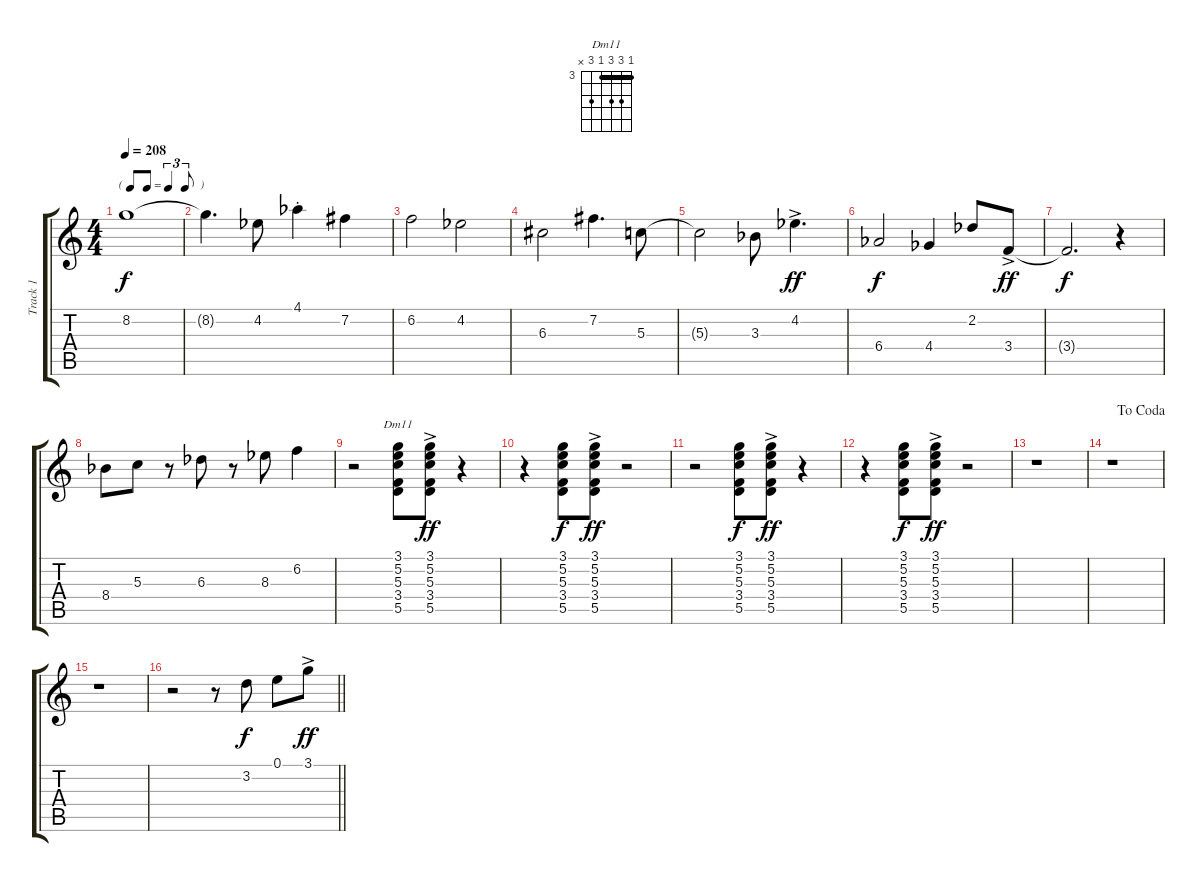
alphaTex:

\track ("Track 1" "Track 1") {instrument electricguitarjazz}
\staff {score tabs}
\tuning (E4 B3 G3 D3 A2 E2) {hide}
\chord ("Dm11" 3 5 5 3 5 x) {firstfret 3 barre 3}
\ts (4 4)
\tf triplet8th
\tempo 208
\clef g2
\ks c
8.2{t}.1{dy f} |
8.2{t}.4{d} 4.2{acc b}.8 4.1{st acc b}.4 7.2.4 |
6.2.2 4.2{acc b}.2 |
6.3.2 7.2.4{d} 5.3.8 |
5.3{t}.2 3.3{acc b}.8 4.2{ac acc b}.4{d dy ff} |
6.4{acc b}.2{dy f} 4.4{acc b}.4 2.2{acc b}.8{beam Up} 3.4{ac}.8{dy ff beam Up} |
3.4{t}.2{d dy f} r.4 |
8.4{acc b}.8 5.3.8 r.8 6.3{acc b}.8 r.8 8.3{acc b}.8 6.2.4 |
r.2 (3.1 5.2 5.3 3.4 5.5).8{ch "Dm11"} (3.1{ac} 5.2{ac} 5.3{ac} 3.4{ac} 5.5{ac}).8{dy ff} r.4 |
r.4 (3.1 5.2 5.3 3.4 5.5).8{dy f} (3.1{ac} 5.2{ac} 5.3{ac} 3.4{ac} 5.5{ac}).8{dy ff} r.2 |
r.2 (3.1 5.2 5.3 3.4 5.5).8{dy f} (3.1{ac} 5.2{ac} 5.3{ac} 3.4{ac} 5.5{ac}).8{dy ff} r.4 |
r.4 (3.1 5.2 5.3 3.4 5.5).8{dy f} (3.1{ac} 5.2{ac} 5.3{ac} 3.4{ac} 5.5{ac}).8{dy ff} r.2 |
r.1 |
\jump dacoda
r.1 |
r.1 |
\barLineRight lightlight
r.2 r.8 3.2.8{dy f} 0.1.8 3.1{ac}.8{dy ff}
